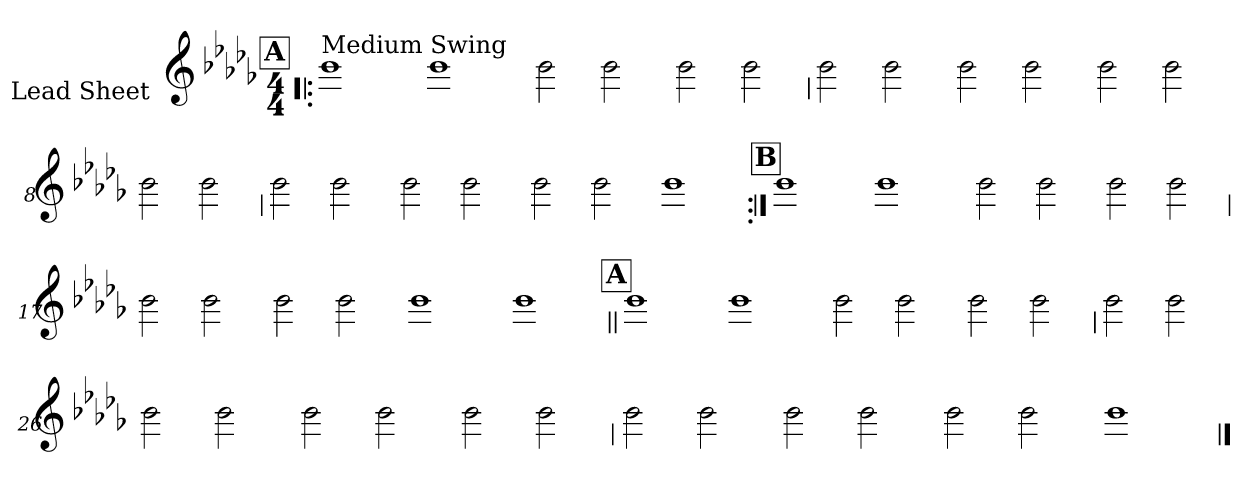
**kern
*part1
*staff1
*I"Lead Sheet
*stria0
*clefG2
*k[b-e-a-d-g-]
*D-:
*M4/4
!!LO:REH:place=s1:a:t=A
=1!|:
!LO:TX:a:t=Medium Swing
1b-
=2-
1b-
=3-
2b-
2b-
=4-
2b-
2b-
!!LO:LB:g=z
=5
2b-
2b-
=6-
2b-
2b-
=7-
2b-
2b-
=8-
2b-
2b-
!!LO:LB:g=z
=9
2b-
2b-
=10-
2b-
2b-
=11-
2b-
2b-
=12-
1b-
!!LO:LB:g=z
!!LO:REH:place=s1:a:t=B
=13:|!
1b-
=14-
1b-
=15-
2b-
2b-
=16-
2b-
2b-
!!LO:LB:g=z
=17
2b-
2b-
=18-
2b-
2b-
=19-
1b-
=20-
1b-
!!LO:LB:g=z
!!LO:REH:place=s1:a:t=A
=21||
1b-
=22-
1b-
=23-
2b-
2b-
=24-
2b-
2b-
!!LO:LB:g=z
=25
2b-
2b-
=26-
2b-
2b-
=27-
2b-
2b-
=28-
2b-
2b-
!!LO:LB:g=z
=29
2b-
2b-
=30-
2b-
2b-
=31-
2b-
2b-
=32-
1b-
==
*-
